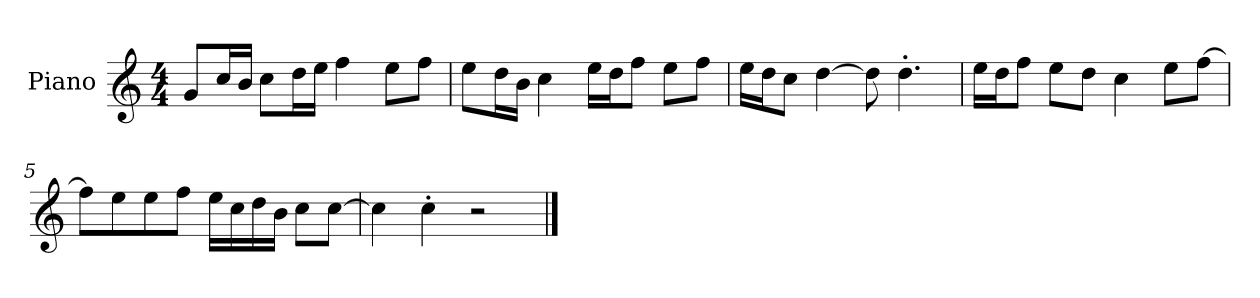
**kern
*part1
*staff1
*I"Piano
*I'P-no
*clefG2
*k[]
*M4/4
*MM90
=1
8g/L
16cc/L
16b/JJ
8cc\L
16dd\L
16ee\JJ
4ff\
8ee\L
8ff\J
=2
8ee\L
16dd\L
16b\JJ
4cc\
16ee\LL
16dd\J
8ff\J
8ee\L
8ff\J
=3
16ee\LL
16dd\J
8cc\J
[4dd\
8dd\]
4.dd'\
=4
16ee\LL
16dd\J
8ff\J
8ee\L
8dd\J
4cc\
8ee\L
[8ff\J
!!LO:LB:g=z
=5
8ff\L]
8ee\
8ee\
8ff\J
16ee\LL
16cc\
16dd\
16b\JJ
8cc\L
[8cc\J
=6
4cc\]
4cc'\
2r
==
*-
